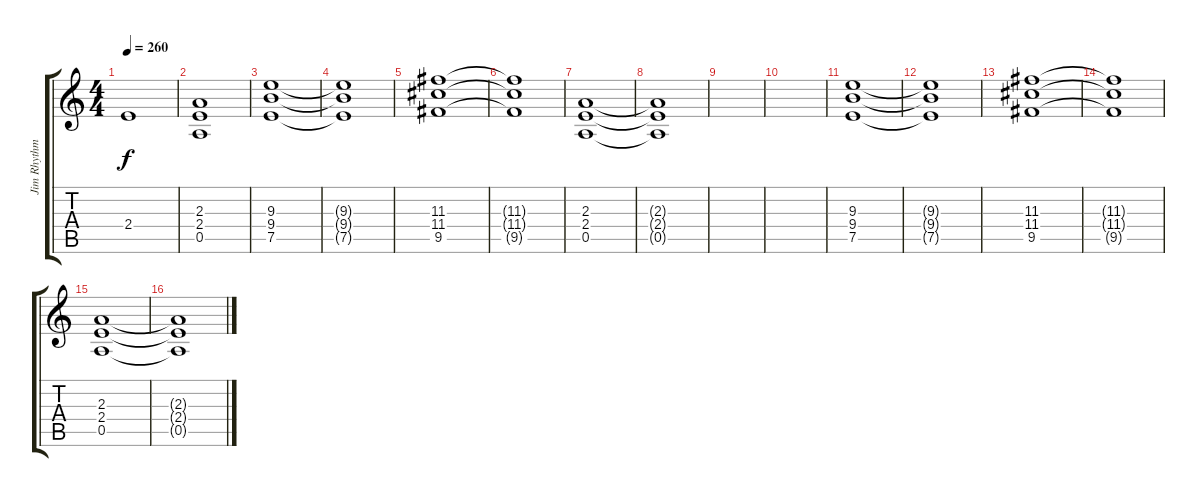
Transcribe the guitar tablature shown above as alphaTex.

\track ("Jim Rhythm 1" "Jim Rhythm") {instrument distortionguitar}
\staff {score tabs}
\tuning (E4 B3 G3 D3 A2 E2) {hide}
\ts (4 4)
\tempo 260
\clef g2
\ks c
2.4{t}.1{dy f} |
(2.3 2.4 0.5).1 |
(9.3 9.4 7.5).1 |
(9.3{t} 9.4{t} 7.5{t}).1 |
(11.3 11.4 9.5).1 |
(11.3{t} 11.4{t} 9.5{t}).1 |
(2.3 2.4 0.5).1 |
(2.3{t} 2.4{t} 0.5{t}).1 |
|
|
(9.3 9.4 7.5).1 |
(9.3{t} 9.4{t} 7.5{t}).1 |
(11.3 11.4 9.5).1 |
(11.3{t} 11.4{t} 9.5{t}).1 |
(2.3 2.4 0.5).1 |
(2.3{t} 2.4{t} 0.5{t}).1
